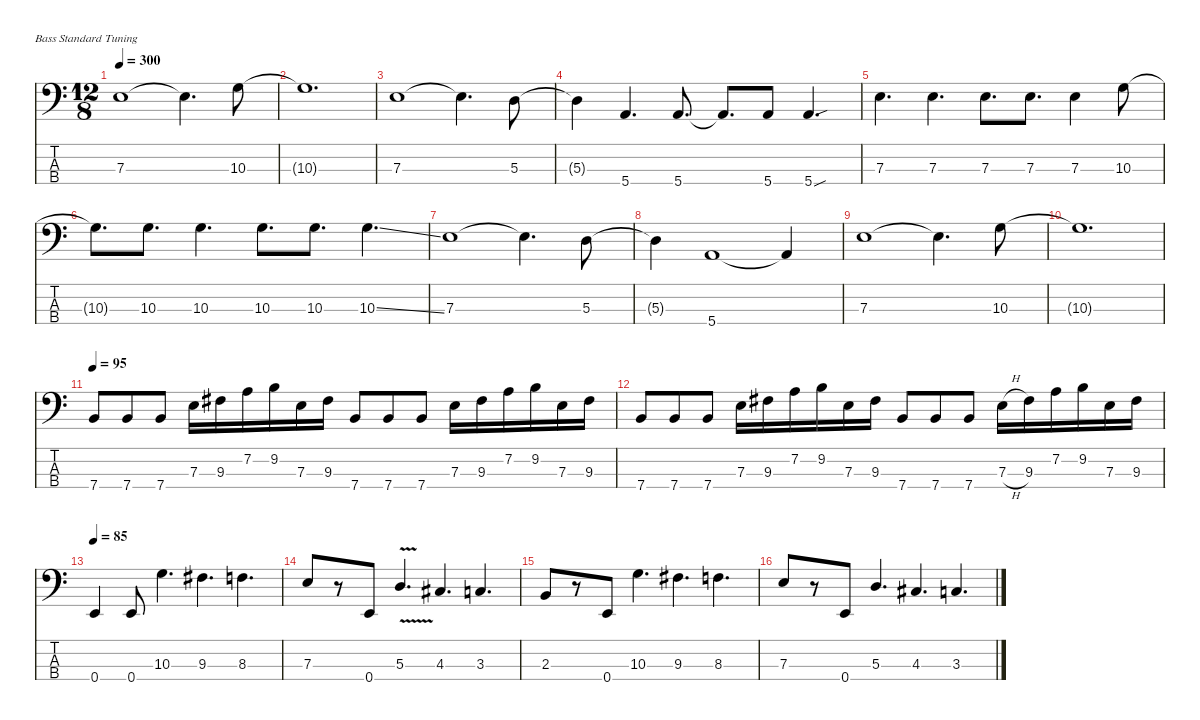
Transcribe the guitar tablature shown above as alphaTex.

\defaultSystemsLayout 4
\hideDynamics
\bracketExtendMode nobrackets
\singleTrackTrackNamePolicy hidden
\multiTrackTrackNamePolicy hidden
\firstSystemTrackNameMode fullname
\firstSystemTrackNameOrientation horizontal
\otherSystemsTrackNameOrientation horizontal
\track ("Bass " "el.bs.") {instrument electricbassfinger}
\staff {score tabs}
\tuning (G2 D2 A1 E1)
\ts (12 8)
\tempo 300
\clef f4
\ks c
7.3.1{dy f beam Down} 7.3{t}.4{d beam Down} 10.3.8{beam Down} |
10.3{t}.1{d beam Down} |
7.3.1{beam Down} 7.3{t}.4{d beam Down} 5.3.8{beam Down} |
5.3{t}.4{beam Down} 5.4.4{d beam Up} 5.4.8{d beam Up} 5.4{t}.8{d beam Up} 5.4.8{beam Up} 5.4{sou}.4{d beam Up} |
7.3.4{d beam Down} 7.3.4{d beam Down} 7.3.8{d beam Down} 7.3.8{d beam Down} 7.3.4{beam Down} 10.3.8{beam Down} |
10.3{t}.8{d beam Down} 10.3.8{d beam Down} 10.3.4{d beam Down} 10.3.8{d beam Down} 10.3.8{d beam Down} 10.3{ss}.4{d beam Down} |
7.3.1{beam Down} 7.3{t}.4{d beam Down} 5.3.8{beam Down} |
5.3{t}.4{beam Down} 5.4.1{beam Up} 5.4{t}.4{beam Up} |
7.3.1{beam Down} 7.3{t}.4{d beam Down} 10.3.8{beam Down} |
10.3{t}.1{d beam Down} |
\tempo 95
7.4.8{beam Up} 7.4.8{beam Up} 7.4.8{beam Up} 7.3.16{beam Down} 9.3{acc #}.16{beam Down} 7.2.16{beam Down} 9.2.16{beam Down} 7.3.16{beam Down} 9.3{acc #}.16{beam Down} 7.4.8{beam Up} 7.4.8{beam Up} 7.4.8{beam Up} 7.3.16{beam Down} 9.3{acc #}.16{beam Down} 7.2.16{beam Down} 9.2.16{beam Down} 7.3.16{beam Down} 9.3{acc #}.16{beam Down} |
7.4.8{beam Up} 7.4.8{beam Up} 7.4.8{beam Up} 7.3.16{beam Down} 9.3{acc #}.16{beam Down} 7.2.16{beam Down} 9.2.16{beam Down} 7.3.16{beam Down} 9.3{acc #}.16{beam Down} 7.4.8{beam Up} 7.4.8{beam Up} 7.4.8{beam Up} 7.3{h}.16{beam Down} 9.3{acc #}.16{beam Down} 7.2.16{beam Down} 9.2.16{beam Down} 7.3.16{beam Down} 9.3{acc #}.16{beam Down} |
\tempo 85
0.4.4{beam Up} 0.4.8{beam Up} 10.3.4{d beam Down} 9.3{acc #}.4{d beam Down} 8.3.4{d beam Down} |
7.3.8{beam Up} r.8{beam Up} 0.4.8{beam Up} 5.3{v}.4{d beam Up} 4.3{acc #}.4{d beam Up} 3.3.4{d beam Up} |
2.3.8{beam Up} r.8{beam Up} 0.4.8{beam Up} 10.3.4{d beam Down} 9.3{acc #}.4{d beam Down} 8.3.4{d beam Down} |
7.3.8{beam Up} r.8{beam Up} 0.4.8{beam Up} 5.3.4{d beam Up} 4.3{acc #}.4{d beam Up} 3.3.4{d beam Up}
